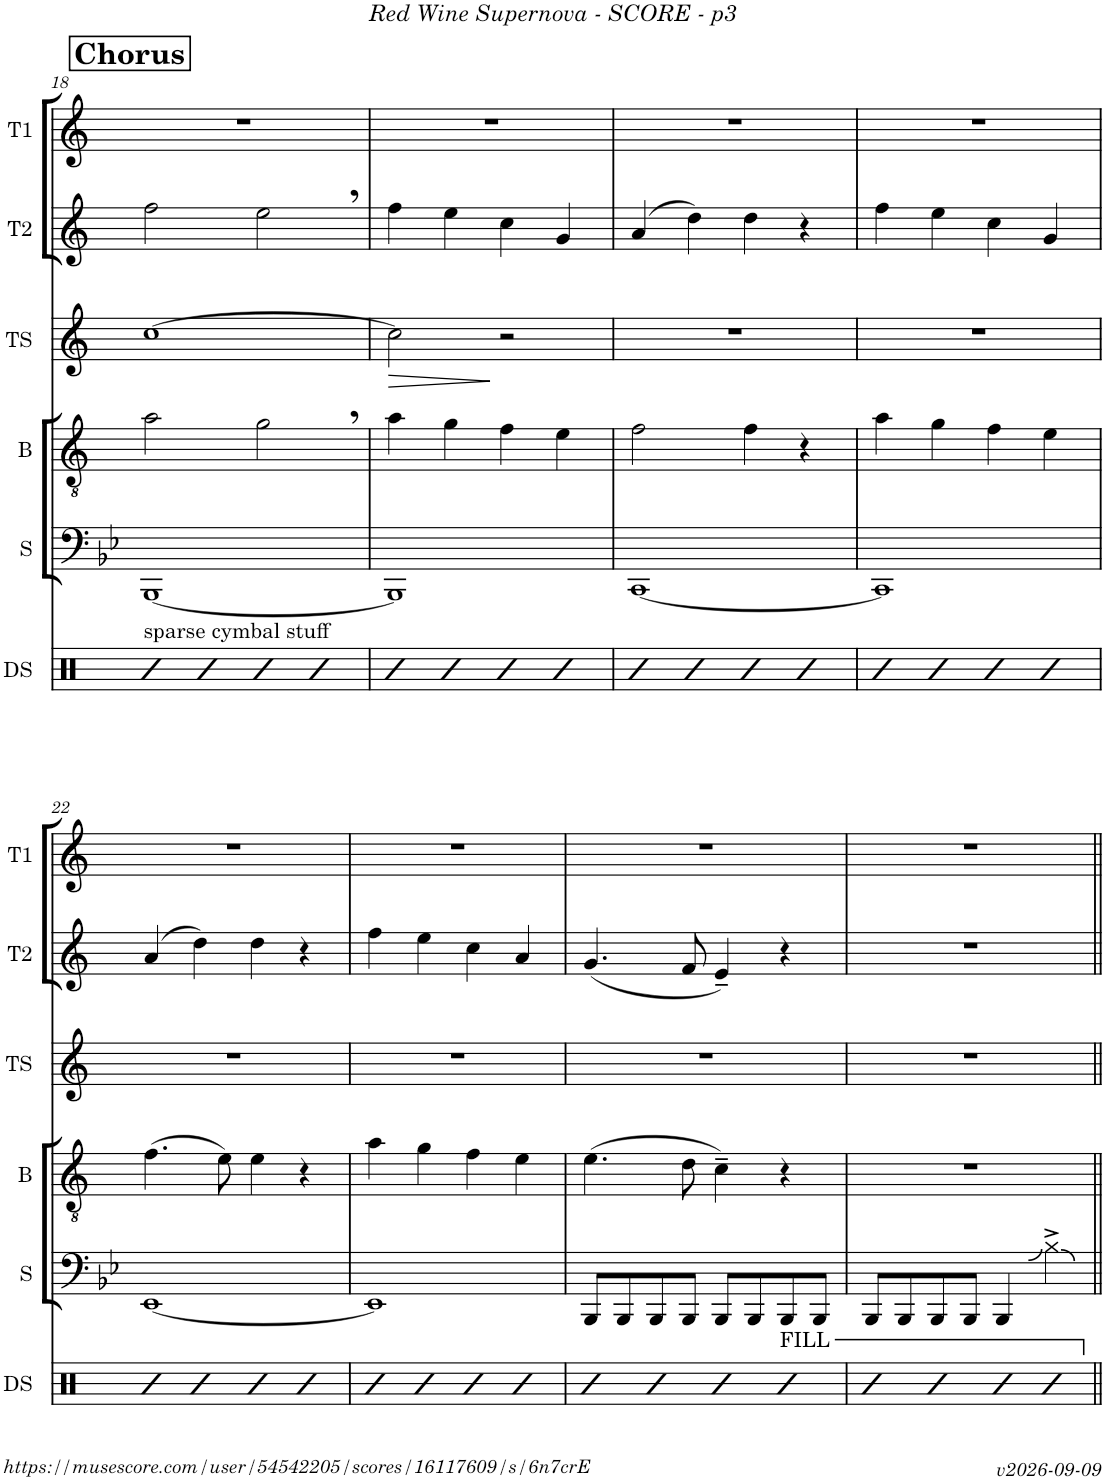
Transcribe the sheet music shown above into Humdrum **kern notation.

**kern	**kern	**kern	**kern	**dynam	**kern	**kern
*part6	*part5	*part4	*part3	*part3	*part2	*part1
*staff6	*staff5	*staff4	*staff3	*staff3	*staff2	*staff1
*I"Drumset	*I"Sousa	*I"Trombone	*I"Tenor Sax	*	*I"Trumpet 2	*I"Trumpet 1
*I'DS	*I'S	*	*I'TS	*	*I'T2	*I'T1
!!LO:PB:g=z
*clefX	*clefF4	*clefGv2	*clefG2	*	*clefG2	*clefG2
*	*	*Trd1c2	*Trd8c14	*	*Trd1c2	*Trd1c2
*k[]	*k[b-e-]	*k[]	*k[]	*	*k[]	*k[]
*M4/4	*M4/4	*M4/4	*M4/4	*	*M4/4	*M4/4
!!LO:REH:place=s1:a:B:fs=14:t=Chorus
=18	=18	=18	=18	=18	=18	=18
!LO:TX:a:t=sparse cymbal stuff	!	!	!	!	!	!
4R	[1BBB-	2a\	[1cc	.	2ff\	1r
4R	.	.	.	.	.	.
4R	.	2g,\	.	.	2ee,\	.
4R	.	.	.	.	.	.
=19	=19	=19	=19	=19	=19	=19
!	!	!	!	!LO:HP:b	!	!
4R	1BBB-]	4a\	2cc\]	>	4ff\	1r
4R	.	4g\	.	.	4ee\	.
4R	.	4f\	2r	]	4cc\	.
4R	.	4e\	.	.	4g/	.
=20	=20	=20	=20	=20	=20	=20
4R	[1CC	2f\	1r	.	(4a/	1r
4R	.	.	.	.	4dd\)	.
4R	.	4f\	.	.	4dd\	.
4R	.	4r	.	.	4r	.
=21	=21	=21	=21	=21	=21	=21
4R	1CC]	4a\	1r	.	4ff\	1r
4R	.	4g\	.	.	4ee\	.
4R	.	4f\	.	.	4cc\	.
4R	.	4e\	.	.	4g/	.
!!LO:LB:g=z
=22	=22	=22	=22	=22	=22	=22
4R	[1EE-	(4.f\	1r	.	(4a/	1r
4R	.	.	.	.	4dd\)	.
.	.	8e\)	.	.	.	.
4R	.	4e\	.	.	4dd\	.
4R	.	4r	.	.	4r	.
=23	=23	=23	=23	=23	=23	=23
4R	1EE-]	4a\	1r	.	4ff\	1r
4R	.	4g\	.	.	4ee\	.
4R	.	4f\	.	.	4cc\	.
4R	.	4e\	.	.	4a/	.
=24	=24	=24	=24	=24	=24	=24
4R	8BBB-/L	(4.e\	1r	.	(4.g/	1r
.	8BBB-/	.	.	.	.	.
4R	8BBB-/	.	.	.	.	.
.	8BBB-/J	8d\	.	.	8f/	.
4R	8BBB-/L	4c~\)	.	.	4e~/)	.
.	8BBB-/	.	.	.	.	.
!LO:TX:a:t=FILL	!	!	!	!	!	!
4R	8BBB-/	4r	.	.	4r	.
.	8BBB-/J	.	.	.	.	.
=25	=25	=25	=25	=25	=25	=25
4R	8BBB-/L	1r	1r	.	1r	1r
.	8BBB-/	.	.	.	.	.
4R	8BBB-/	.	.	.	.	.
.	8BBB-/J	.	.	.	.	.
4R	4BBB-/	.	.	.	.	.
4R	4B-^\	.	.	.	.	.
=||	=||	=||	=||	=||	=||	=||
*-	*-	*-	*-	*-	*-	*-
